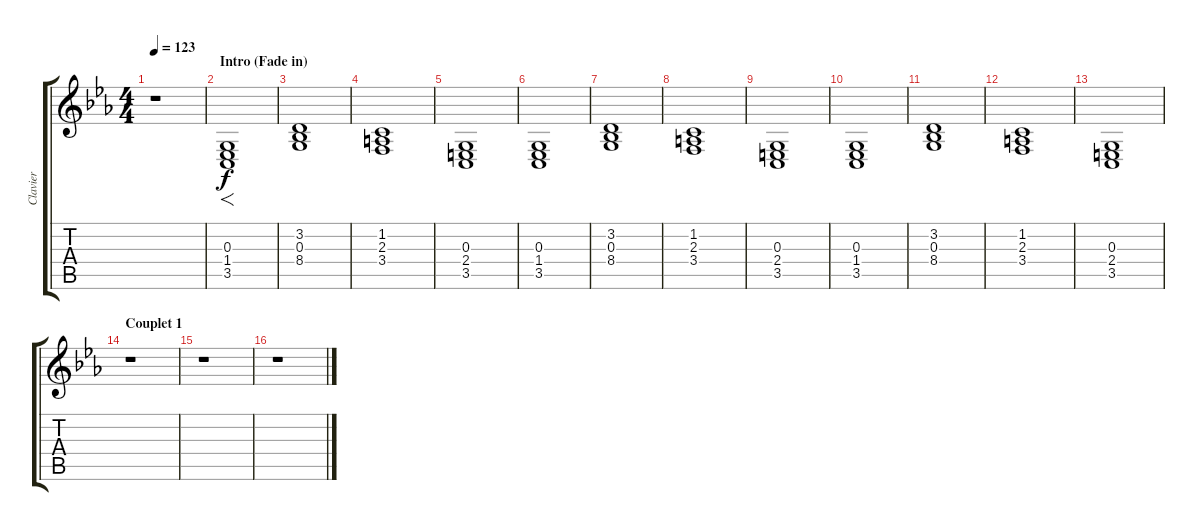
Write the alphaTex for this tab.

\track ("Clavier" "Clavier") {instrument tremolostrings}
\staff {score tabs}
\tuning (E4 B3 G3 D3 A2 E2) {hide}
\ts (4 4)
\tempo 123
\clef g2
\ks cminor
r.1{dy f instrument tremolostrings} |
\section ("" "Intro (Fade in)")
(0.3 1.4 3.5).1{f} |
(3.2 0.3 8.4).1 |
(1.2 2.3 3.4).1 |
(0.3 2.4 3.5).1 |
(0.3 1.4 3.5).1 |
(3.2 0.3 8.4).1 |
(1.2 2.3 3.4).1 |
(0.3 2.4 3.5).1 |
(0.3 1.4 3.5).1 |
(3.2 0.3 8.4).1 |
(1.2 2.3 3.4).1 |
(0.3 2.4 3.5).1 |
\section ("" "Couplet 1")
r.1 |
r.1 |
r.1
